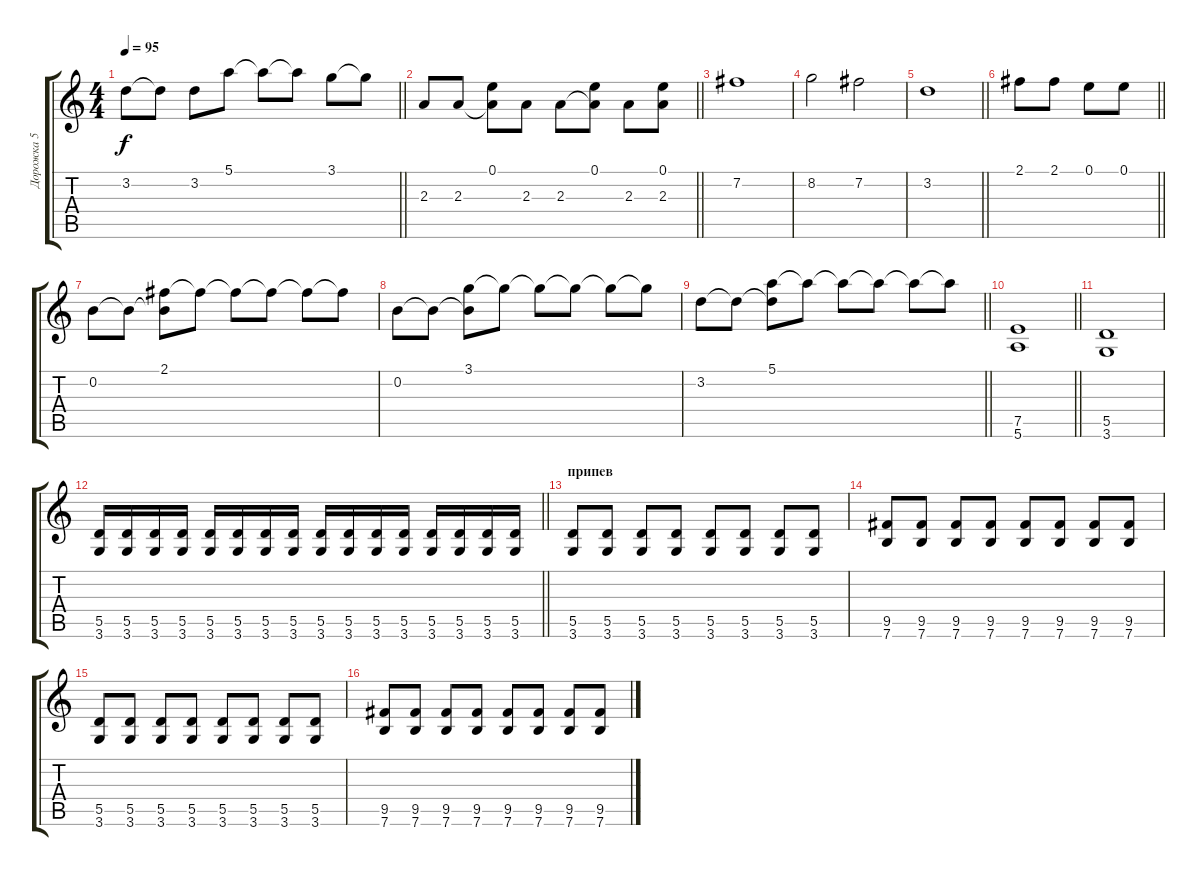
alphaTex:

\track ("Дорожка 5" "Дорожка 5") {instrument distortionguitar}
\staff {score tabs}
\tuning (E4 B3 G3 D3 A2 E2) {hide}
\ts (4 4)
\tempo 95
\clef g2
\barLineRight lightlight
\ks c
3.2.8{dy f} 3.2{t}.8 3.2.8 5.1.8 5.1{t}.8 5.1{t}.8 3.1.8 3.1{t}.8 |
\barLineRight lightlight
2.3.8 2.3.8 (0.1 2.3{t}).8 2.3.8 2.3.8 (0.1 2.3{t}).8 2.3.8 (0.1 2.3).8 |
7.2.1 |
8.2.2 7.2.2 |
\barLineRight lightlight
3.2.1 |
\barLineRight lightlight
2.1.8 2.1.8 0.1.8 0.1.8 |
0.2.8 0.2{t}.8 (2.1 0.2{t}).8 2.1{t}.8 2.1{t}.8 2.1{t}.8 2.1{t}.8 2.1{t}.8 |
0.2.8 0.2{t}.8 (3.1 0.2{t}).8 3.1{t}.8 3.1{t}.8 3.1{t}.8 3.1{t}.8 3.1{t}.8 |
\barLineRight lightlight
3.2.8 3.2{t}.8 (5.1 3.2{t}).8 5.1{t}.8 5.1{t}.8 5.1{t}.8 5.1{t}.8 5.1{t}.8 |
\barLineRight lightlight
(7.5 5.6).1 |
(5.5 3.6).1 |
\barLineRight lightlight
(5.5 3.6).16 (5.5 3.6).16 (5.5 3.6).16 (5.5 3.6).16 (5.5 3.6).16 (5.5 3.6).16 (5.5 3.6).16 (5.5 3.6).16 (5.5 3.6).16 (5.5 3.6).16 (5.5 3.6).16 (5.5 3.6).16 (5.5 3.6).16 (5.5 3.6).16 (5.5 3.6).16 (5.5 3.6).16 |
\section ("" "припев")
(5.5 3.6).8 (5.5 3.6).8 (5.5 3.6).8 (5.5 3.6).8 (5.5 3.6).8 (5.5 3.6).8 (5.5 3.6).8 (5.5 3.6).8 |
(9.5 7.6).8 (9.5 7.6).8 (9.5 7.6).8 (9.5 7.6).8 (9.5 7.6).8 (9.5 7.6).8 (9.5 7.6).8 (9.5 7.6).8 |
(5.5 3.6).8 (5.5 3.6).8 (5.5 3.6).8 (5.5 3.6).8 (5.5 3.6).8 (5.5 3.6).8 (5.5 3.6).8 (5.5 3.6).8 |
(9.5 7.6).8 (9.5 7.6).8 (9.5 7.6).8 (9.5 7.6).8 (9.5 7.6).8 (9.5 7.6).8 (9.5 7.6).8 (9.5 7.6).8
